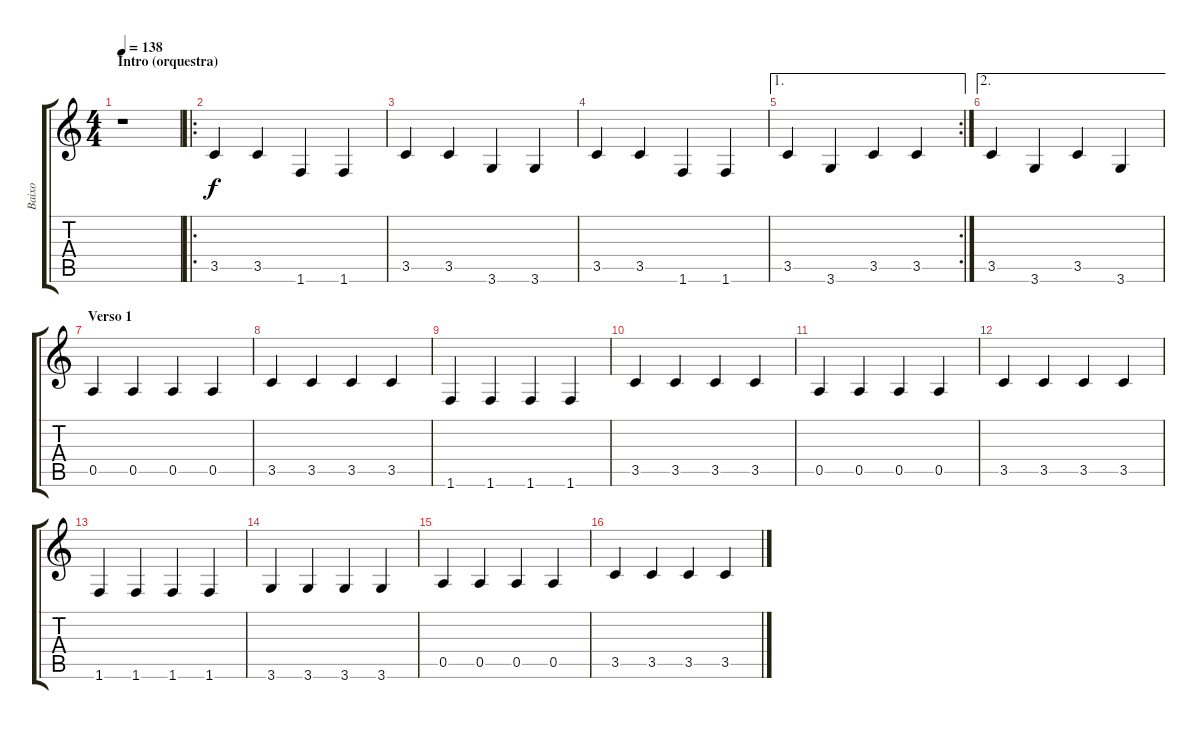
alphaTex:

\track ("Baixo" "Baixo") {instrument acousticbass}
\staff {score tabs}
\tuning (E4 B3 G3 D3 A2 E2) {hide}
\ts (4 4)
\section ("" "Intro (orquestra)")
\tempo 138
\clef g2
\ks c
r.1{dy f instrument acousticbass} |
\ro
3.5.4 3.5.4 1.6.4 1.6.4 |
3.5.4 3.5.4 3.6.4 3.6.4 |
3.5.4 3.5.4 1.6.4 1.6.4 |
\ae 1
\rc 2
3.5.4 3.6.4 3.5.4 3.5.4 |
\ae 2
3.5.4 3.6.4 3.5.4 3.6.4 |
\section ("" "Verso 1")
0.5.4 0.5.4 0.5.4 0.5.4 |
3.5.4 3.5.4 3.5.4 3.5.4 |
1.6.4 1.6.4 1.6.4 1.6.4 |
3.5.4 3.5.4 3.5.4 3.5.4 |
0.5.4 0.5.4 0.5.4 0.5.4 |
3.5.4 3.5.4 3.5.4 3.5.4 |
1.6.4 1.6.4 1.6.4 1.6.4 |
3.6.4 3.6.4 3.6.4 3.6.4 |
0.5.4 0.5.4 0.5.4 0.5.4 |
3.5.4 3.5.4 3.5.4 3.5.4
